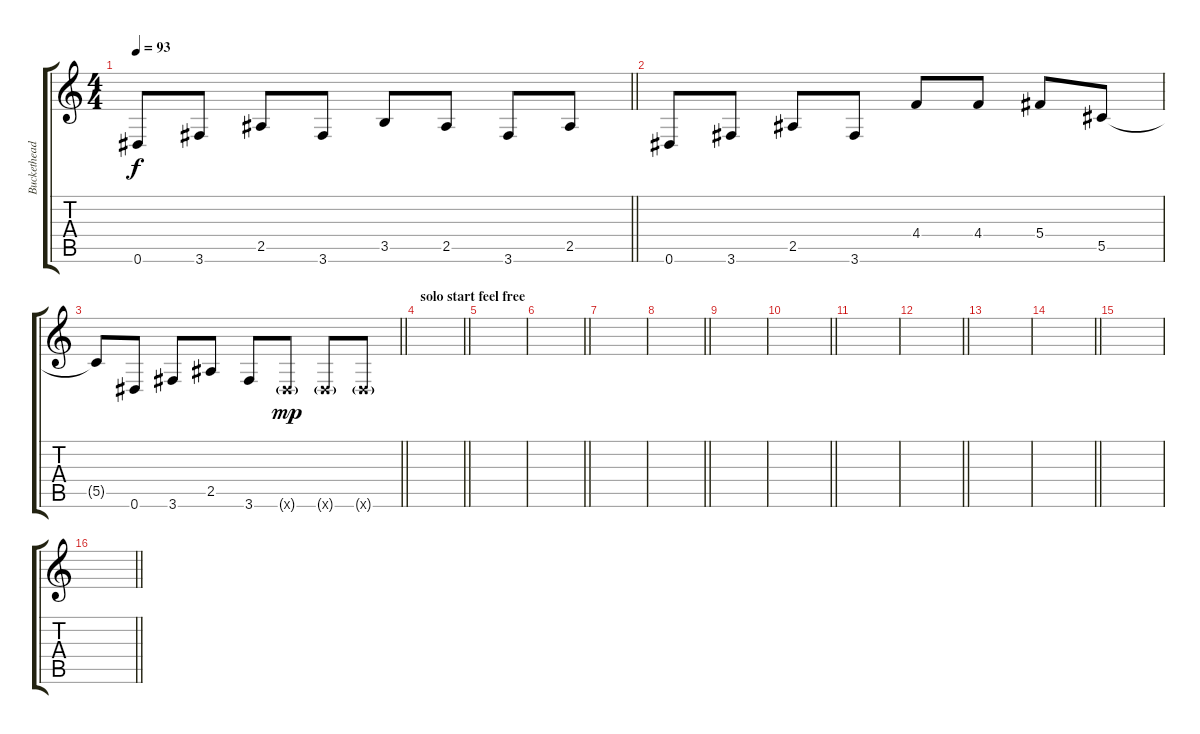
\track ("Buckethead" "Buckethead") {instrument distortionguitar}
\staff {score tabs}
\tuning (Eb4 Bb3 Gb3 Db3 Ab2 Eb2) {hide}
\ts (4 4)
\tempo 93
\clef g2
\barLineRight lightlight
\ks c
0.6.8{dy f} 3.6.8 2.5.8 3.6.8 3.5.8 2.5.8 3.6.8 2.5.8 |
\section ("" "")
0.6.8 3.6.8 2.5.8 3.6.8 4.4.8 4.4.8 5.4.8 5.5.8 |
\barLineRight lightlight
5.5{t}.8 0.6.8 3.6.8 2.5.8 3.6.8 0.6{g x}.8{dy mp} 0.6{g x}.8 0.6{g x}.8 |
\section ("" "solo start feel free")
\barLineRight lightlight
|
|
\barLineRight lightlight
|
|
\barLineRight lightlight
|
|
\barLineRight lightlight
|
|
\barLineRight lightlight
|
|
\barLineRight lightlight
|
|
\barLineRight lightlight
